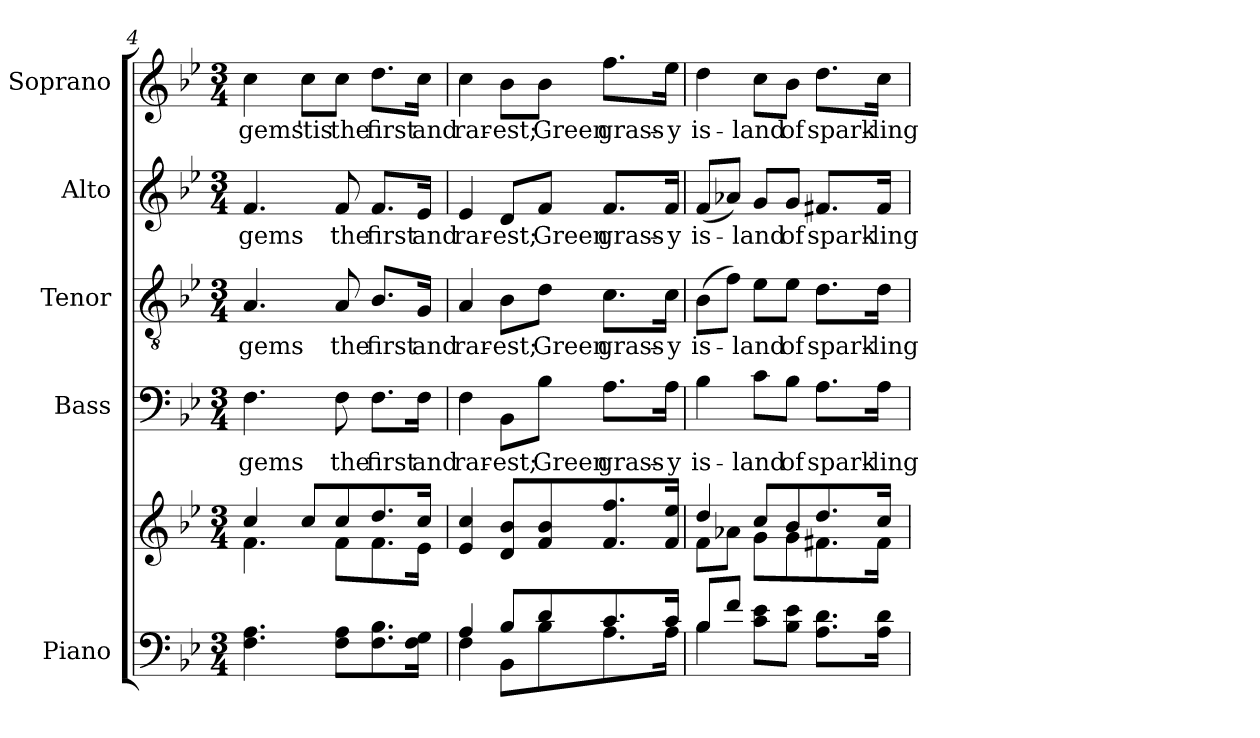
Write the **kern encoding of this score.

**kern	**kern	**kern	**text	**kern	**text	**kern	**text	**kern	**text
*part5	*part5	*part4	*part4	*part3	*part3	*part2	*part2	*part1	*part1
*staff6	*staff5	*staff4	*staff4	*staff3	*staff3	*staff2	*staff2	*staff1	*staff1
*I"Piano	*	*I"Bass	*	*I"Tenor	*	*I"Alto	*	*I"Soprano	*
*I'Pno.	*	*I'B.	*	*I'T.	*	*I'A.	*	*I'S.	*
*clefF4	*clefG2	*clefF4	*	*clefGv2	*	*clefG2	*	*clefG2	*
*	*	*	*	*ITrd7c12	*	*	*	*	*
*k[b-e-]	*k[b-e-]	*k[b-e-]	*	*k[b-e-]	*	*k[b-e-]	*	*k[b-e-]	*
*B-:	*B-:	*B-:	*	*B-:	*	*B-:	*	*B-:	*
*M3/4	*M3/4	*M3/4	*	*M3/4	*	*M3/4	*	*M3/4	*
=4	=4	=4	=4	=4	=4	=4	=4	=4	=4
*	*^	*	*	*	*	*	*	*	*
!	!	!	!	!LO:LY:b:color=#000000	!	!	!	!	!	!
!	!	!	!	!	!	!LO:LY:b:color=#000000	!	!	!	!
!	!	!	!	!	!	!	!	!LO:LY:b:color=#000000	!	!
!	!	!	!	!	!	!	!	!	!	!LO:LY:b:color=#000000
4.Fi\ 4.Ai	4cci/	4.fi\	4.Fi\	gems	4.AAi/	gems	4.fi/	gems	4cci\	gems
!	!	!	!	!	!	!	!	!	!	!LO:LY:b:color=#000000
.	8cci/L	.	.	.	.	.	.	.	8cci\L	'tis
!	!	!	!	!LO:LY:b:color=#000000	!	!	!	!	!	!
!	!	!	!	!	!	!LO:LY:b:color=#000000	!	!	!	!
!	!	!	!	!	!	!	!	!LO:LY:b:color=#000000	!	!
!	!	!	!	!	!	!	!	!	!	!LO:LY:b:color=#000000
8Fi\ 8AiL	8cci/	8fi\L	8Fi\	the	8AAi/	the	8fi/	the	8cci\J	the
!	!	!	!	!LO:LY:b:color=#000000	!	!	!	!	!	!
!	!	!	!	!	!	!LO:LY:b:color=#000000	!	!	!	!
!	!	!	!	!	!	!	!	!LO:LY:b:color=#000000	!	!
!	!	!	!	!	!	!	!	!	!	!LO:LY:b:color=#000000
8.Fi\ 8.B-i	8.ddi/	8.fi\	8.Fi\L	first	8.BB-i/L	first	8.fi/L	first	8.ddi\L	first
!	!	!	!	!LO:LY:b:color=#000000	!	!	!	!	!	!
!	!	!	!	!	!	!LO:LY:b:color=#000000	!	!	!	!
!	!	!	!	!	!	!	!	!LO:LY:b:color=#000000	!	!
!	!	!	!	!	!	!	!	!	!	!LO:LY:b:color=#000000
16Fi\ 16GiJk	16cci/Jk	16e-i\Jk	16Fi\Jk	and	16GGi/Jk	and	16e-i/Jk	and	16cci\Jk	and
*	*v	*v	*	*	*	*	*	*	*	*
=5	=5	=5	=5	=5	=5	=5	=5	=5	=5
*^	*	*	*	*	*	*	*	*	*
*	*	*^	*	*	*	*	*	*	*	*
!	!	!	!	!	!LO:LY:b:color=#000000	!	!	!	!	!	!
*	*	*v	*v	*	*	*	*	*	*	*	*
*	*	*^	*	*	*	*	*	*	*	*
!	!	!	!	!	!	!	!LO:LY:b:color=#000000	!	!	!	!
*	*	*v	*v	*	*	*	*	*	*	*	*
*	*	*^	*	*	*	*	*	*	*	*
!	!	!	!	!	!	!	!	!	!LO:LY:b:color=#000000	!	!
*	*	*v	*v	*	*	*	*	*	*	*	*
*	*	*^	*	*	*	*	*	*	*	*
!	!	!	!	!	!	!	!	!	!	!	!LO:LY:b:color=#000000
*	*	*v	*v	*	*	*	*	*	*	*	*
4Ai/	4Fi\	4e-i/ 4cci	4Fi\	rar-	4AAi/	rar-	4e-i/	rar-	4cci\	rar-
!	!	!	!	!LO:LY:b:color=#000000	!	!	!	!	!	!
!	!	!	!	!	!	!LO:LY:b:color=#000000	!	!	!	!
!	!	!	!	!	!	!	!	!LO:LY:b:color=#000000	!	!
!	!	!	!	!	!	!	!	!	!	!LO:LY:b:color=#000000
8B-i/L	8BB-i\L	8di/ 8b-iL	8BB-i\L	-est;	8BB-i\L	-est;	8di/L	-est;	8b-i\L	-est;
!	!	!	!	!LO:LY:b:color=#000000	!	!	!	!	!	!
!	!	!	!	!	!	!LO:LY:b:color=#000000	!	!	!	!
!	!	!	!	!	!	!	!	!LO:LY:b:color=#000000	!	!
!	!	!	!	!	!	!	!	!	!	!LO:LY:b:color=#000000
8di/	8B-i\	8fi/ 8b-i	8B-i\J	Green	8Di\J	Green	8fi/J	Green	8b-i\J	Green
!	!	!	!	!LO:LY:b:color=#000000	!	!	!	!	!	!
!	!	!	!	!	!	!LO:LY:b:color=#000000	!	!	!	!
!	!	!	!	!	!	!	!	!LO:LY:b:color=#000000	!	!
!	!	!	!	!	!	!	!	!	!	!LO:LY:b:color=#000000
8.ci/	8.Ai\	8.fi/ 8.ffi	8.Ai\L	grass-	8.Ci\L	grass-	8.fi/L	grass-	8.ffi\L	grass-
!	!	!	!	!LO:LY:b:color=#000000	!	!	!	!	!	!
!	!	!	!	!	!	!LO:LY:b:color=#000000	!	!	!	!
!	!	!	!	!	!	!	!	!LO:LY:b:color=#000000	!	!
!	!	!	!	!	!	!	!	!	!	!LO:LY:b:color=#000000
16ci/Jk	16Ai\Jk	16fi/ 16ee-iJk	16Ai\Jk	-y	16Ci\Jk	-y	16fi/Jk	-y	16ee-i\Jk	-y
!!LO:LB:g=z
=6	=6	=6	=6	=6	=6	=6	=6	=6	=6	=6
*	*	*^	*	*	*	*	*	*	*	*
!	!	!	!	!	!LO:LY:b:color=#000000	!	!	!	!	!	!
!	!	!	!	!	!	!	!LO:LY:b:color=#000000	!	!	!	!
!	!	!	!	!	!	!	!	!	!LO:LY:b:color=#000000	!	!
!	!	!	!	!	!	!	!	!	!	!	!LO:LY:b:color=#000000
8B-i/L	4B-i\	4ddi/	8fi\L	4B-i\	is-	(8BB-i\L	is-	(8fi/L	is-	4ddi\	is-
8fi/J	.	.	8a-Xi\J	.	.	8Fi\J)	.	8a-Xi/J)	.	.	.
!	!	!	!	!	!LO:LY:b:color=#000000	!	!	!	!	!	!
!	!	!	!	!	!	!	!LO:LY:b:color=#000000	!	!	!	!
!	!	!	!	!	!	!	!	!	!LO:LY:b:color=#000000	!	!
!	!	!	!	!	!	!	!	!	!	!	!LO:LY:b:color=#000000
8ci\ 8e-iL	2ryy	8cci/L	8gi\L	8ci\L	-land	8E-i\L	-land	8gi/L	-land	8cci\L	-land
!	!	!	!	!	!LO:LY:b:color=#000000	!	!	!	!	!	!
!	!	!	!	!	!	!	!LO:LY:b:color=#000000	!	!	!	!
!	!	!	!	!	!	!	!	!	!LO:LY:b:color=#000000	!	!
!	!	!	!	!	!	!	!	!	!	!	!LO:LY:b:color=#000000
8B-i\ 8e-iJ	.	8b-i/	8gi\	8B-i\J	of	8E-i\J	of	8gi/J	of	8b-i\J	of
!	!	!	!	!	!LO:LY:b:color=#000000	!	!	!	!	!	!
!	!	!	!	!	!	!	!LO:LY:b:color=#000000	!	!	!	!
!	!	!	!	!	!	!	!	!	!LO:LY:b:color=#000000	!	!
!	!	!	!	!	!	!	!	!	!	!	!LO:LY:b:color=#000000
8.Ai\ 8.diL	.	8.ddi/	8.f#Xi\	8.Ai\L	spark-	8.Di\L	spark-	8.f#Xi/L	spark-	8.ddi\L	spark-
!	!	!	!	!	!LO:LY:b:color=#000000	!	!	!	!	!	!
!	!	!	!	!	!	!	!LO:LY:b:color=#000000	!	!	!	!
!	!	!	!	!	!	!	!	!	!LO:LY:b:color=#000000	!	!
!	!	!	!	!	!	!	!	!	!	!	!LO:LY:b:color=#000000
16Ai\ 16diJk	.	16cci/Jk	16f#i\Jk	16Ai\Jk	-ling	16Di\Jk	-ling	16f#i/Jk	-ling	16cci\Jk	-ling
*v	*v	*	*	*	*	*	*	*	*	*	*
*	*v	*v	*	*	*	*	*	*	*	*
=	=	=	=	=	=	=	=	=	=
*-	*-	*-	*-	*-	*-	*-	*-	*-	*-
